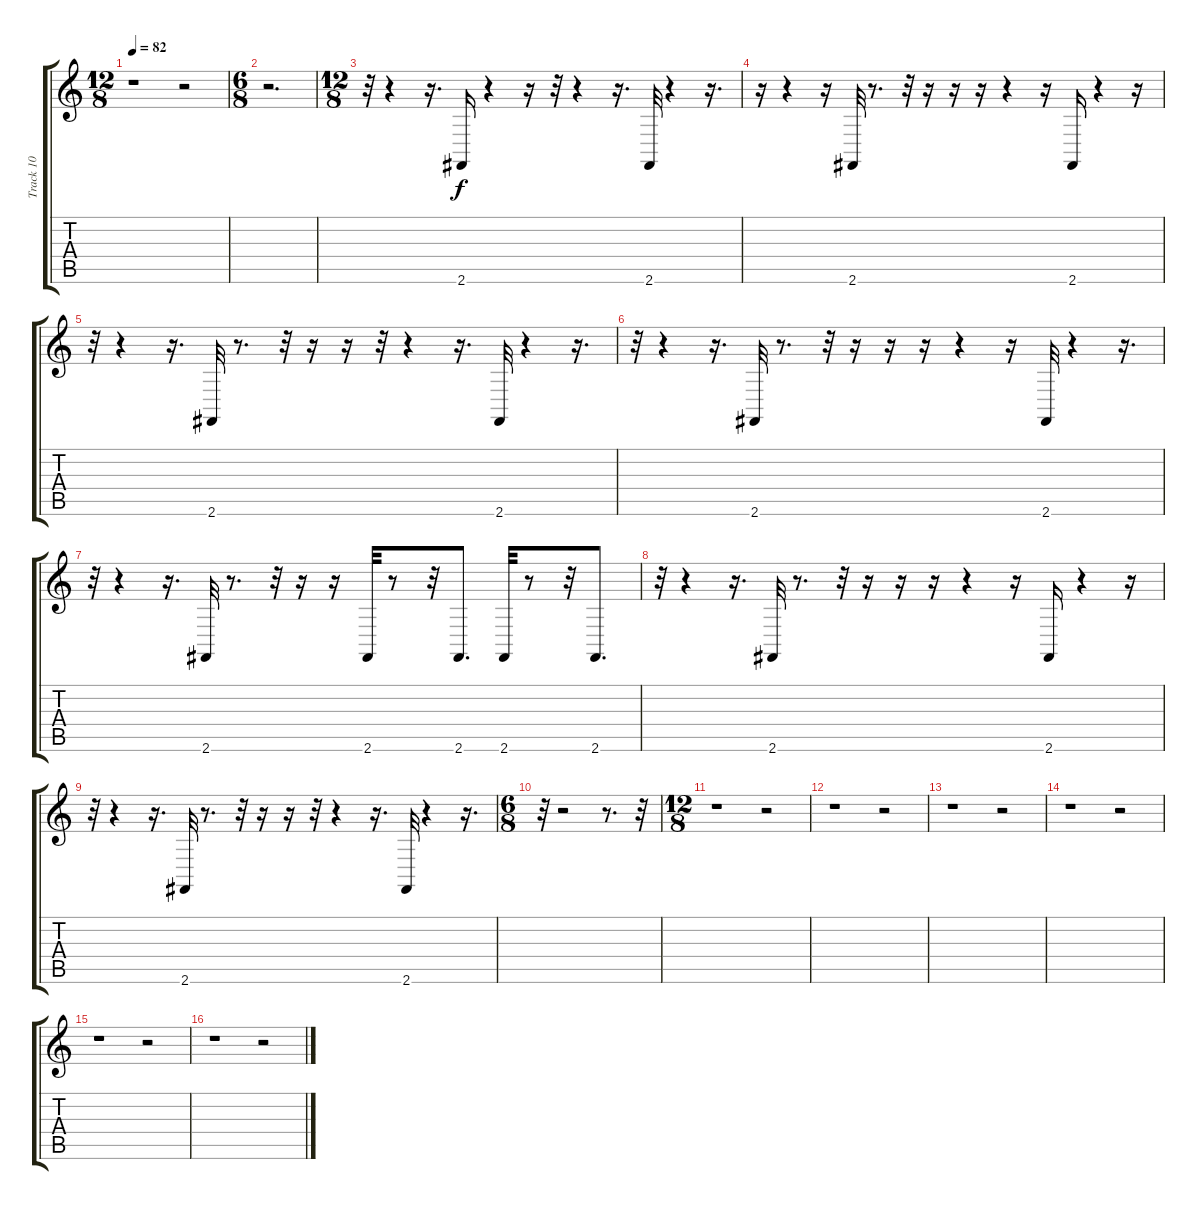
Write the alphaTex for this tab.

\track ("Track 10" "Track 10") {instrument acousticgrandpiano}
\staff {score tabs}
\tuning (E4 B3 G3 D3 A2 E2) {hide}
\ts (12 8)
\tempo 82
\clef g2
\ks c
r.1{dy p} r.2 |
\ts (6 8)
r.2{d} |
\ts (12 8)
r.32 r.4 r.16{d} 2.6.16{dy f} r.4 r.16 r.32 r.4 r.16{d} 2.6.32 r.4 r.16{d} |
r.16 r.4 r.16 2.6.32 r.8{d} r.32 r.16 r.16 r.16 r.4 r.16 2.6.16 r.4 r.16 |
r.32 r.4 r.16{d} 2.6.32 r.8{d} r.32 r.16 r.16 r.32 r.4 r.16{d} 2.6.32 r.4 r.16{d} |
r.32 r.4 r.16{d} 2.6.32 r.8{d} r.32 r.16 r.16 r.16 r.4 r.16 2.6.32 r.4 r.16{d} |
r.32 r.4 r.16{d} 2.6.32 r.8{d} r.32 r.16 r.16 2.6.32 r.8 r.32 2.6.8{d} 2.6.32 r.8 r.32 2.6.8{d} |
r.32 r.4 r.16{d} 2.6.32 r.8{d} r.32 r.16 r.16 r.16 r.4 r.16 2.6.16 r.4 r.16 |
r.32 r.4 r.16{d} 2.6.32 r.8{d} r.32 r.16 r.16 r.32 r.4 r.16{d} 2.6.32 r.4 r.16{d} |
\ts (6 8)
r.32 r.2 r.8{d} r.32 |
\ts (12 8)
r.1 r.2 |
r.1 r.2 |
r.1 r.2 |
r.1 r.2 |
r.1 r.2 |
r.1 r.2
